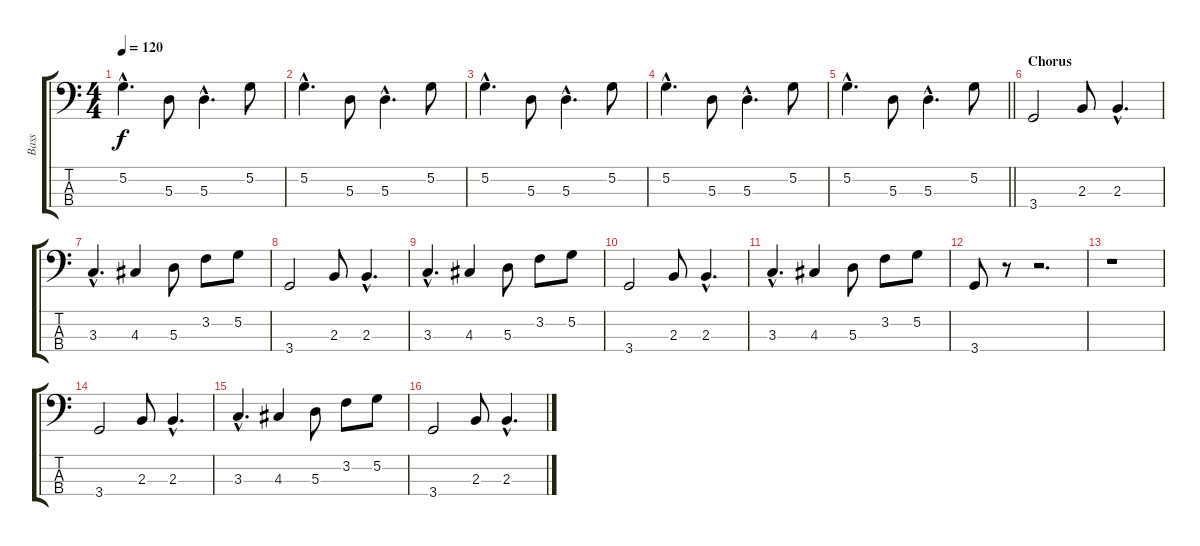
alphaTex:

\track ("Bass" "Bass") {instrument electricbassfinger}
\staff {score tabs}
\tuning (G2 D2 A1 E1) {hide}
\ts (4 4)
\tempo 120
\clef f4
\ks c
5.2{hac}.4{d dy f} 5.3.8 5.3{hac}.4{d} 5.2.8 |
5.2{hac}.4{d} 5.3.8 5.3{hac}.4{d} 5.2.8 |
5.2{hac}.4{d} 5.3.8 5.3{hac}.4{d} 5.2.8 |
5.2{hac}.4{d} 5.3.8 5.3{hac}.4{d} 5.2.8 |
\barLineRight lightlight
5.2{hac}.4{d} 5.3.8 5.3{hac}.4{d} 5.2.8 |
\section ("" "Chorus")
3.4.2 2.3.8 2.3{hac}.4{d} |
3.3{hac}.4{d} 4.3.4 5.3.8 3.2.8 5.2.8 |
3.4.2 2.3.8 2.3{hac}.4{d} |
3.3{hac}.4{d} 4.3.4 5.3.8 3.2.8 5.2.8 |
3.4.2 2.3.8 2.3{hac}.4{d} |
3.3{hac}.4{d} 4.3.4 5.3.8 3.2.8 5.2.8 |
3.4.8 r.8 r.2{d} |
r.1 |
3.4.2 2.3.8 2.3{hac}.4{d} |
3.3{hac}.4{d} 4.3.4 5.3.8 3.2.8 5.2.8 |
3.4.2 2.3.8 2.3{hac}.4{d}
